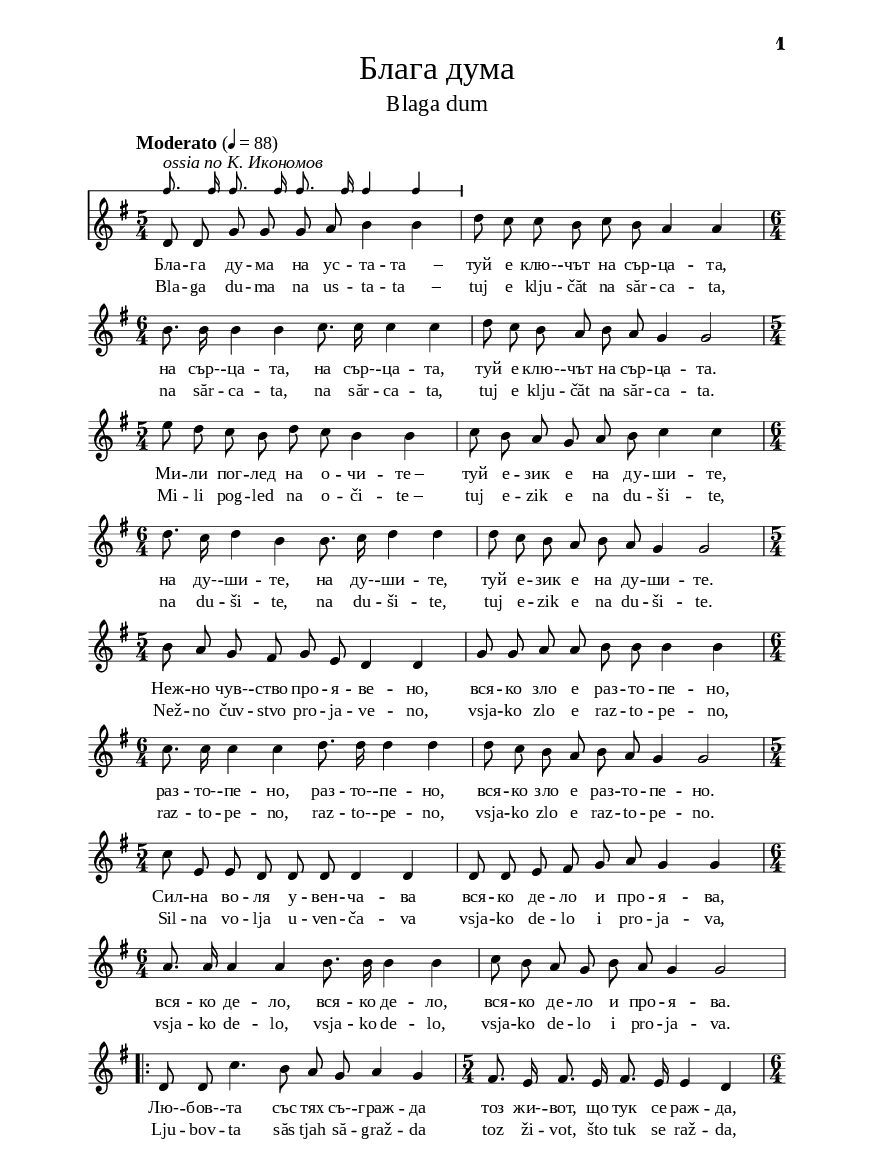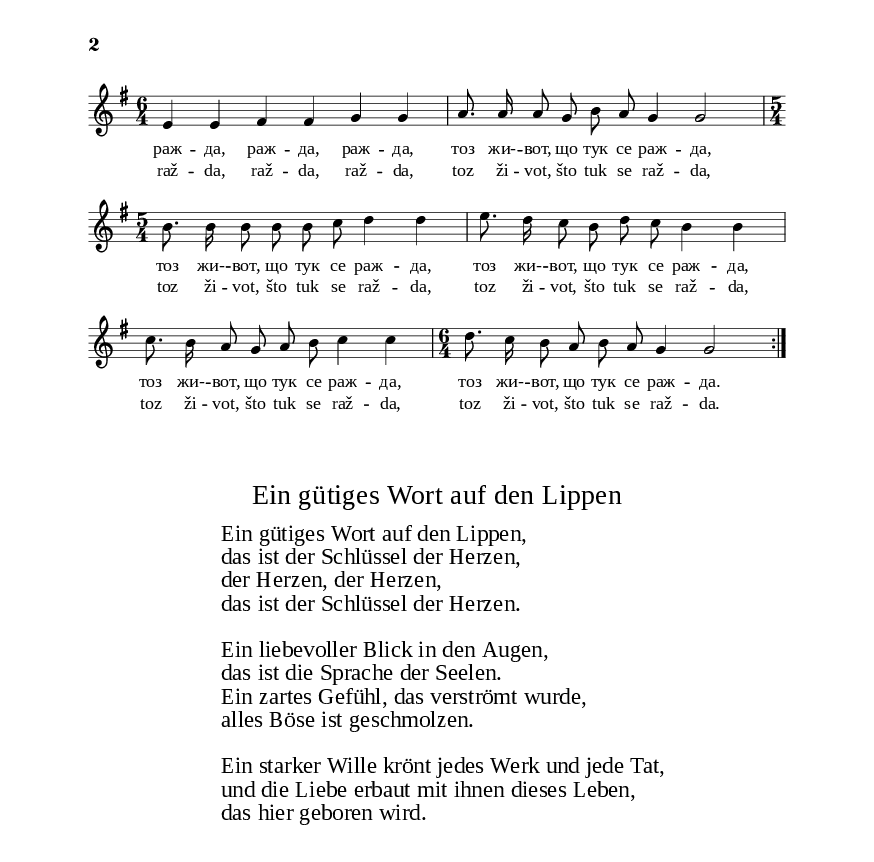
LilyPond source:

\version "2.24.3"

% include paper part and global functions
\include "include/globals.ily"

\bookpart {
  \label #'ref074
  \tocItem \markup "Блага дума – Blaga dum "
  \include "include/bookpart-paper.ily"
  \score {
    \include "include/score-layout.ily"
    \new Staff = main \absolute {
      \clef treble
      \key g \major
      \time 5/4
      \tempoFunc "Moderato" 4 "88"
      \autoBeamOff

      <<
        { d'8 d'8 g'8 g' g' a' b'4 b' | }
        \new RhythmicStaff \with {
          \override VerticalAxisGroup.default-staff-staff-spacing =
          #'((basic-distance . 5.5)
             (padding . -30))
          \remove "Time_signature_engraver"
          alignAboveContext = #"main"
          fontSize = #-1.7
          \override StaffSymbol.staff-space = #(magstep -2)
          \override StaffSymbol.thickness = #(magstep -2)
          firstClef = ##f
        }
        {
          \autoBeamOff  d'8.^\markup { \large \italic "ossia по К. Икономов"}

          d'16 g'8. g'16 g'8. a'16 b'4 b'4 |
        }
      >>

      d''8 c''8 c''8 b' c'' b' a'4 a' \break |

      \time 6/4  b'8. b'16 b'4 b' c''8. c''16 c''4 c'' | d''8 c''8 b'8 a' b' a' g'4 g'2 \break |

      \time 5/4  e''8 d''8 c''8 b' d'' c'' b'4 b' | c''8 b'8 a'8 g' a' b' c''4 c'' \break |

      \time 6/4  d''8. c''16 d''4 b' b'8. c''16 d''4 d'' | d''8 c''8 b'8 a' b' a' g'4 g'2 \break |

      \time 5/4  b'8 a'8 g'8 fis' g' e' d'4 d' | g'8 g'8 a'8 a' b' b' b'4 b' \break |

      \time 6/4  c''8. c''16 c''4 c'' d''8. d''16 d''4 d'' | d''8 c''8 b'8 a' b' a' g'4 g'2 \break |

      \time 5/4  c''8 e'8 e'8 d' d' d' d'4 d' | d'8 d'8 e'8 fis' g' a' g'4 g' | \break

      \time 6/4  a'8. a'16 a'4 a' b'8. b'16 b'4 b' | c''8 b'8 a'8 g' b' a' g'4 g'2 \break |


      \repeat volta 2 {
        d'8 d'8 c''4. b'8 a'8 g'8 a'4 g' | \time 5/4  fis'8. e'16 fis'8. e'16 fis'8. e'16 e'4 d' \break |

        \time 6/4  e'4 e' fis' fis' g' g' | a'8. a'16 a'8 g' b' a' g'4 g'2 \break |

        \time 5/4  b'8. b'16 b'8 b' b' c'' d''4 d'' | e''8. d''16 c''8 b' d'' c'' b'4 b' \break |

        c''8. b'16 a'8 g' a' b' c''4 c'' | \time 6/4  d''8. c''16 b'8 a' b' a' g'4 g'2 \break |
      }
    }

    \addlyrics {
      Бла -- га ду
      -- ма на ус -- та -- "та      –" туй е "клю-" -- чът на
      сър -- ца -- та, на "сър-" -- ца -- та, на "сър-" --
      ца -- та, туй е "клю-" -- чът на сър -- ца -- та.
      Ми -- ли пог -- лед на о -- чи -- "те –" туй е --
      зик е на ду -- ши -- те, на "ду-" -- ши -- те, на
      "ду-" -- ши -- те, туй е -- зик е на ду -- ши --
      те. Неж -- но "чув-" -- ство про -- я -- ве -- но,
      вся -- ко зло е раз -- то -- пе -- но, раз -- "то-"
      -- пе -- но, раз -- "то-" -- пе -- но, вся -- ко зло
      е раз -- то -- пе -- но. Сил -- на во -- ля у --
      вен -- ча -- ва вся -- ко де -- ло и про -- я --
      ва, вся -- ко де -- ло, вся -- ко де -- ло, вся
      -- ко де -- ло и про -- я -- ва. "Лю-" -- "бов-" -- та
      със тях "съ-" -- граж -- да тоз "жи-" -- вот, що тук
      се раж -- да, раж -- да, раж -- да, раж -- да,
      тоз "жи-" -- вот, що тук се раж -- да, тоз "жи-" --
      вот, що тук се раж -- да, тоз "жи-" -- вот, що
      тук се раж -- да, тоз "жи-" -- вот, що тук се раж
      -- да, тоз "жи-" -- вот, що тук се раж -- да.
    }


    \addlyrics {
      Bla -- ga du
      -- ma na us -- ta -- "ta      –" tuj e klju -- čăt na
      săr -- ca -- ta, na săr -- ca -- ta, na săr --
      ca -- ta, tuj e klju -- čăt na săr -- ca -- ta.
      Mi -- li pog -- led na o -- či -- "te –" tuj e --
      zik e na du -- ši -- te, na du -- ši -- te, na
      du -- ši -- te, tuj e -- zik e na du -- ši --
      te. Než -- no čuv -- stvo pro -- ja -- ve -- no,
      vsja -- ko zlo e raz -- to -- pe -- no, raz -- to
      -- pe -- no, raz -- "to-" -- pe -- no, vsja -- ko zlo
      e raz -- to -- pe -- no. Sil -- na vo -- lja u --
      ven -- ča -- va vsja -- ko de -- lo i pro -- ja --
      va, vsja -- ko de -- lo, vsja -- ko de -- lo, vsja
      -- ko de -- lo i pro -- ja -- va. Lju -- bov -- ta
      săs tjah să -- graž -- da toz ži -- vot, što tuk
      se raž -- da, raž -- da, raž -- da, raž -- da,
      toz ži -- vot, što tuk se raž -- da, toz ži --
      vot, što tuk se raž -- da, toz ži -- vot, što
      tuk se raž -- da, toz ži -- vot, što tuk se raž
      -- da, toz ži -- vot, što tuk se raž -- da.

    }

    \header {
      title = \titleFunc "Блага дума" "Blaga dum"
    }

    \midi{}

  } % score


  \markup \vspace #3

  % include foreign translation(s) of the song
  \version "2.24.4"

\markup \fill-line { \fontsize #deTitleFontSize "Ein gütiges Wort auf den Lippen" }
\markup \null
\markup \null

\markup \abs-fontsize #11 {
       \fill-line {
  \override #`(baseline-skip . ,deCoupletBaselineSkip)

  \column {
    \line { " "Ein gütiges Wort auf den Lippen, }

    \line { " "das ist der Schlüssel der Herzen,}

    \line { " "der Herzen, der Herzen,}

    \line { " "das ist der Schlüssel der Herzen.}
    \line { " " }

    \line { " "Ein liebevoller Blick in den Augen,}

    \line { " "das ist die Sprache der Seelen.}

    \line { " "Ein zartes Gefühl, das verströmt wurde,}

    \line { " "alles Böse ist geschmolzen.}
    \line { " " }

    \line { " "Ein starker Wille krönt jedes Werk und jede Tat,}

    \line { " "und die Liebe erbaut mit ihnen dieses Leben, }

    \line { " "das hier geboren wird.}
  }
  }
}


} % bookpart
